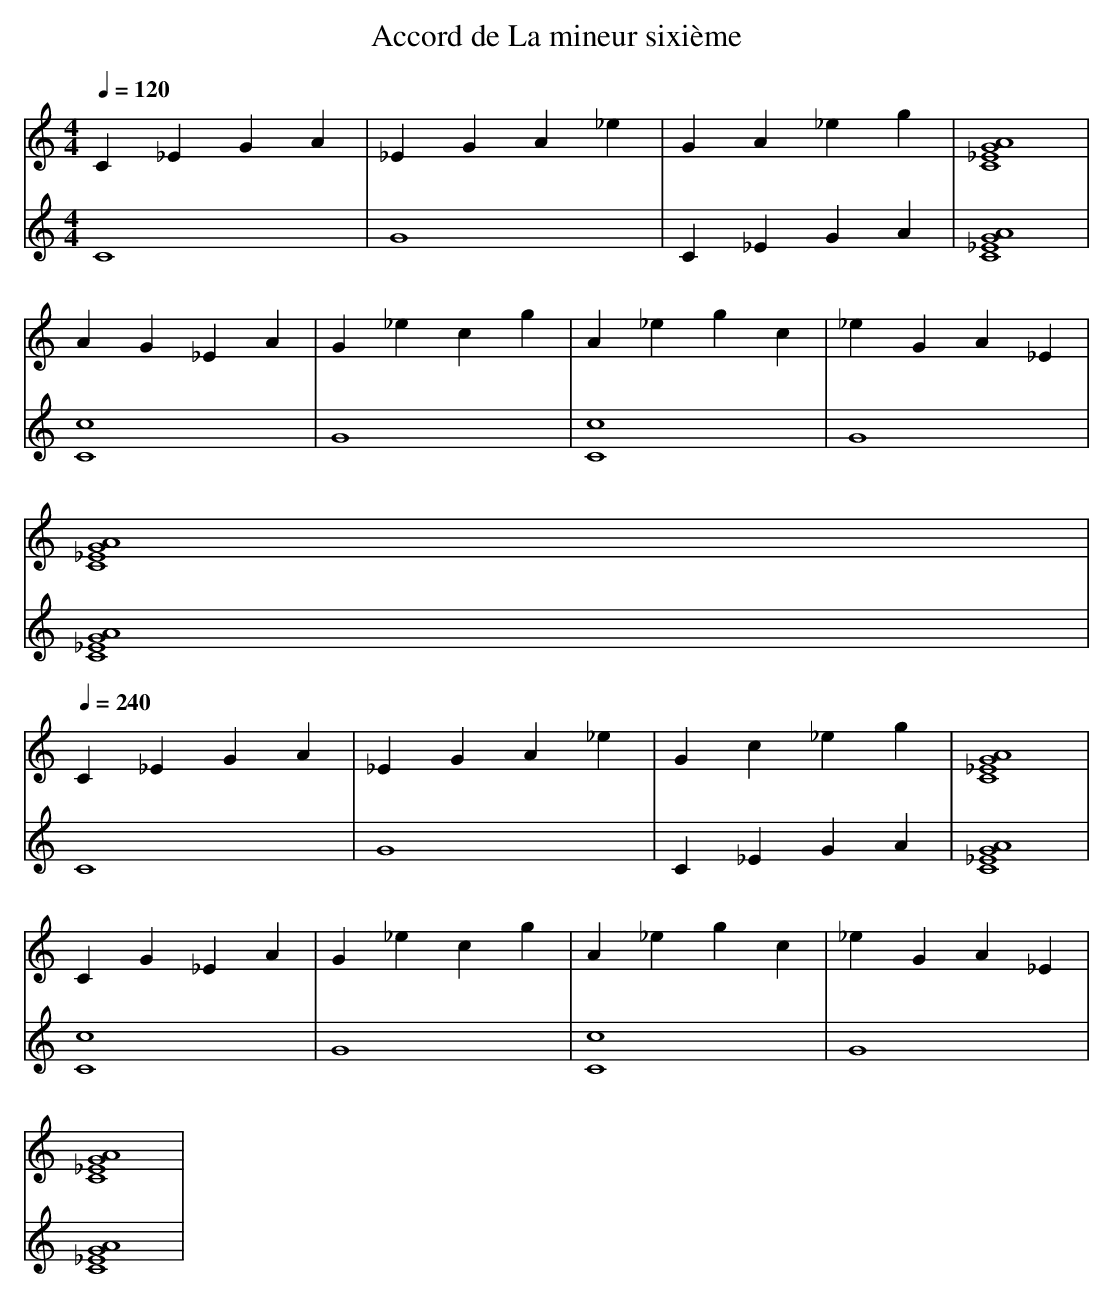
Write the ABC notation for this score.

X:1
T:Accord de La mineur sixième
M: 4/4
L: 1/4
Q:1/4=120
K:C
V:1
C _E G A | _E G A _e | G A _e g | [C4 _E4 G4 A4] |
A G _E A | G _e c g | A _e g c | _e G A _E |
[C4 _E4 G4 A4] |
Q:1/4=240
C _E G A | _E G A _e | G c _e g | [C4 _E4 G4 A4] |
C G _E A | G _e c g | A _e g c | _e G A _E |
[C4 _E4 G4 A4] |
V:2
C4 | G4 | C _E G A | [C4 _E4 G4 A4] |
[C4 c4] | G4 | [C4 c4] | G4 |
[C4 _E4 G4 A4] |
Q:1/4=240
C4 | G4 | C _E G A | [C4 _E4 G4 A4] |
[C4 c4] | G4 | [C4 c4] | G4 |
[C4 _E4 G4 A4] |
